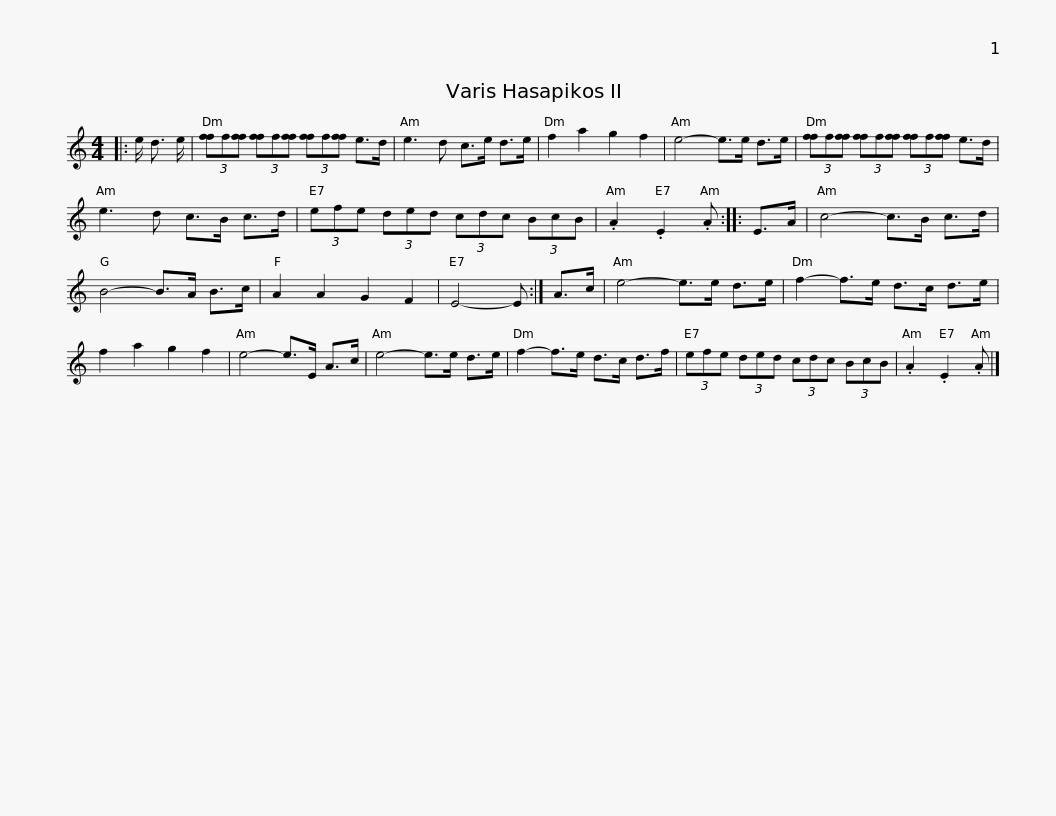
X:1
L:1/8
M:4/4
I:linebreak $
K:C
V:1 treble
V:1
|: e/ d3/2 e/ | (3[ff]f[ff] (3[ff]f[ff] (3[ff]f[ff] e>d | e3 d c>e d>e | f2 a2 g2 f2 | e4- e>e d>e |$ %5
 (3[ff]f[ff] (3[ff]f[ff] (3[ff]f[ff] e>d | e3 d c>B c>d | (3efe (3ded (3cdc (3BcB | .A2 .E2 .A :: E>A |$ %10
 c4- c>B c>d | B4- B>A B>c | A2 A2 G2 F2 | E4- E :| A>c | %15
 e4- e>e d>e | f2- f>e d>c d>e | f2 a2 g2 f2 |$ e4- e>E A>c | e4- e>e d>e | %20
 f2- f>e d>c d>f | (3efe (3ded (3cdc (3BcB | .A2 .E2 .A |] %23
